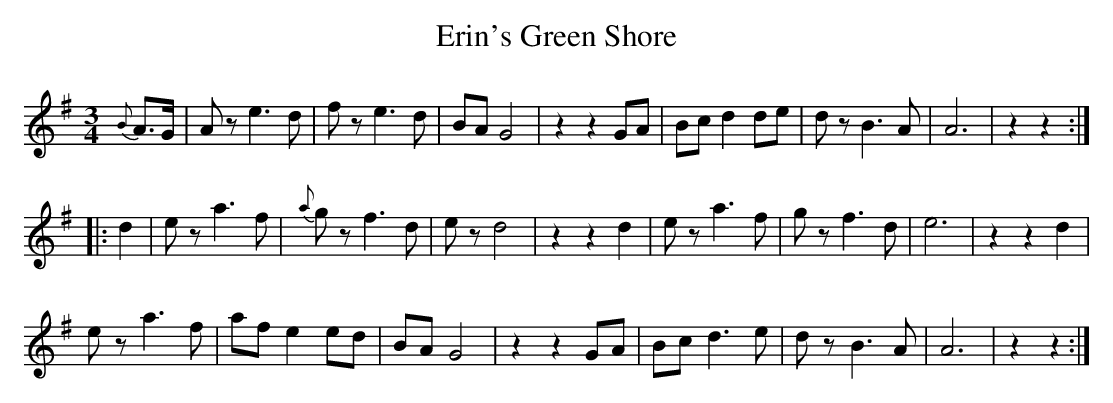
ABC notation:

X:1
T:Erin's Green Shore
M:3/4
L:1/8
Q:1/4=180
K:Ador
{B}A>G|Az e3d|fz e3d|BA G4|z2z2 GA|Bcd2de|dzB3A|A6|z2z2::
d2|ez a3f|{a}gz f3d|ez d4|z2z2d2|ez a3f|gzf3d|e6|z2z2d2|
eza3f|afe2ed|BAG4|z2z2GA|Bcd3e|dzB3A|A6|z2z2:|
